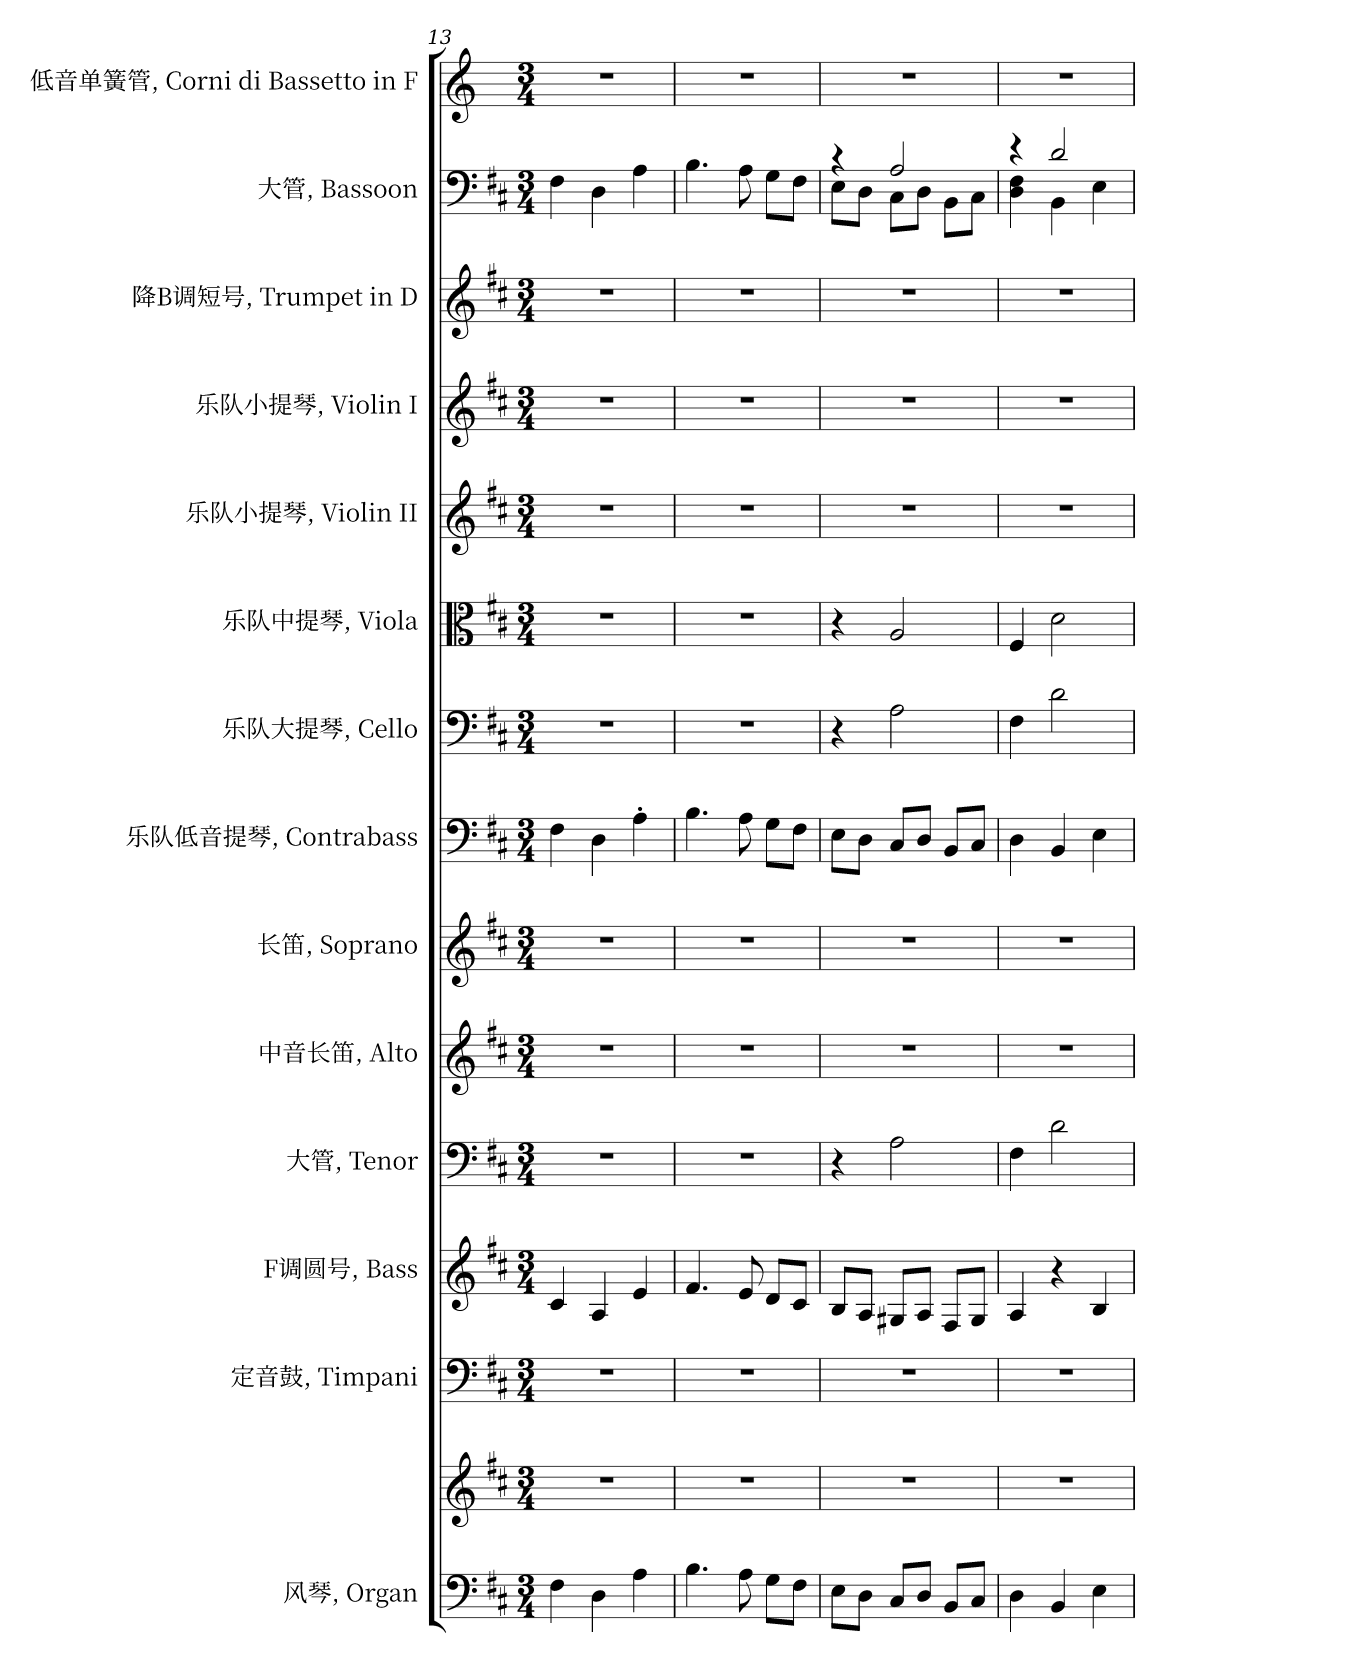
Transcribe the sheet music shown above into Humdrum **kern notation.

**kern	**kern	**kern	**kern	**kern	**kern	**kern	**kern	**kern	**kern	**kern	**kern	**kern	**kern	**kern
*part14	*part14	*part13	*part12	*part11	*part10	*part9	*part8	*part7	*part6	*part5	*part4	*part3	*part2	*part1
*staff15	*staff14	*staff13	*staff12	*staff11	*staff10	*staff9	*staff8	*staff7	*staff6	*staff5	*staff4	*staff3	*staff2	*staff1
*I"风琴, Organ	*	*I"定音鼓, Timpani	*I"F调圆号, Bass	*I"大管, Tenor	*I"中音长笛, Alto	*I"长笛, Soprano	*I"乐队低音提琴, Contrabass	*I"乐队大提琴, Cello	*I"乐队中提琴, Viola	*I"乐队小提琴, Violin II	*I"乐队小提琴, Violin I	*I"降B调短号, Trumpet in D	*I"大管, Bassoon	*I"低音单簧管, Corni di Bassetto in F
*I'Org.	*	*I'Timp.	*	*	*	*	*I'Cbs.	*	*	*	*	*	*I'Bsn.	*
*clefF4	*clefG2	*clefF4	*clefG2	*clefF4	*clefG2	*clefG2	*clefF4	*clefF4	*clefC3	*clefG2	*clefG2	*clefG2	*clefF4	*clefG2
*	*	*	*ITrd4c7	*	*ITrd3c5	*	*ITrd7c12	*	*	*	*	*ITrd1c2	*	*ITrd8c14
*k[f#c#]	*k[f#c#]	*k[f#c#]	*k[f#]	*k[f#c#]	*k[f#c#g#]	*k[f#c#]	*k[f#c#]	*k[f#c#]	*k[f#c#]	*k[f#c#]	*k[f#c#]	*k[]	*k[f#c#]	*k[]
*M3/4	*M3/4	*M3/4	*M3/4	*M3/4	*M3/4	*M3/4	*M3/4	*M3/4	*M3/4	*M3/4	*M3/4	*M3/4	*M3/4	*M3/4
=13	=13	=13	=13	=13	=13	=13	=13	=13	=13	=13	=13	=13	=13	=13
4F#\	2.r	2.r	4F#/	2.r	2.r	2.r	4FF#\	2.r	2.r	2.r	2.r	2.r	4F#\	2.r
4D\	.	.	4D/	.	.	.	4DD\	.	.	.	.	.	4D\	.
4A\	.	.	4A/	.	.	.	4AA'\	.	.	.	.	.	4A\	.
=14	=14	=14	=14	=14	=14	=14	=14	=14	=14	=14	=14	=14	=14	=14
4.B\	2.r	2.r	4.B/	2.r	2.r	2.r	4.BB\	2.r	2.r	2.r	2.r	2.r	4.B\	2.r
8A\	.	.	8A/	.	.	.	8AA\	.	.	.	.	.	8A\	.
8G\L	.	.	8G/L	.	.	.	8GG\L	.	.	.	.	.	8G\L	.
8F#\J	.	.	8F#/J	.	.	.	8FF#\J	.	.	.	.	.	8F#\J	.
!!LO:PB:g=z
=15	=15	=15	=15	=15	=15	=15	=15	=15	=15	=15	=15	=15	=15	=15
*	*	*	*	*	*	*	*	*	*	*	*	*	*^	*
8E\L	2.r	2.r	8E/L	4r	2.r	2.r	8EE\L	4r	4r	2.r	2.r	2.r	4r	8E\L	2.r
8D\J	.	.	8D/J	.	.	.	8DD\J	.	.	.	.	.	.	8D\J	.
8C#/L	.	.	8C#X/L	2A\	.	.	8CC#/L	2A\	2A/	.	.	.	2A/	8C#\L	.
8D/J	.	.	8D/J	.	.	.	8DD/J	.	.	.	.	.	.	8D\J	.
8BB/L	.	.	8BB/L	.	.	.	8BBB/L	.	.	.	.	.	.	8BB\L	.
8C#/J	.	.	8C#/J	.	.	.	8CC#/J	.	.	.	.	.	.	8C#\J	.
=16	=16	=16	=16	=16	=16	=16	=16	=16	=16	=16	=16	=16	=16	=16	=16
4D\	2.r	2.r	4D/	4F#\	2.r	2.r	4DD\	4F#\	4F#/	2.r	2.r	2.r	4r	4D\ 4F#\	2.r
4BB/	.	.	4r	2d\	.	.	4BBB/	2d\	2d\	.	.	.	2d/	4BB\	.
4E\	.	.	4E/	.	.	.	4EE\	.	.	.	.	.	.	4E\	.
*	*	*	*	*	*	*	*	*	*	*	*	*	*v	*v	*
=	=	=	=	=	=	=	=	=	=	=	=	=	=	=
*-	*-	*-	*-	*-	*-	*-	*-	*-	*-	*-	*-	*-	*-	*-
